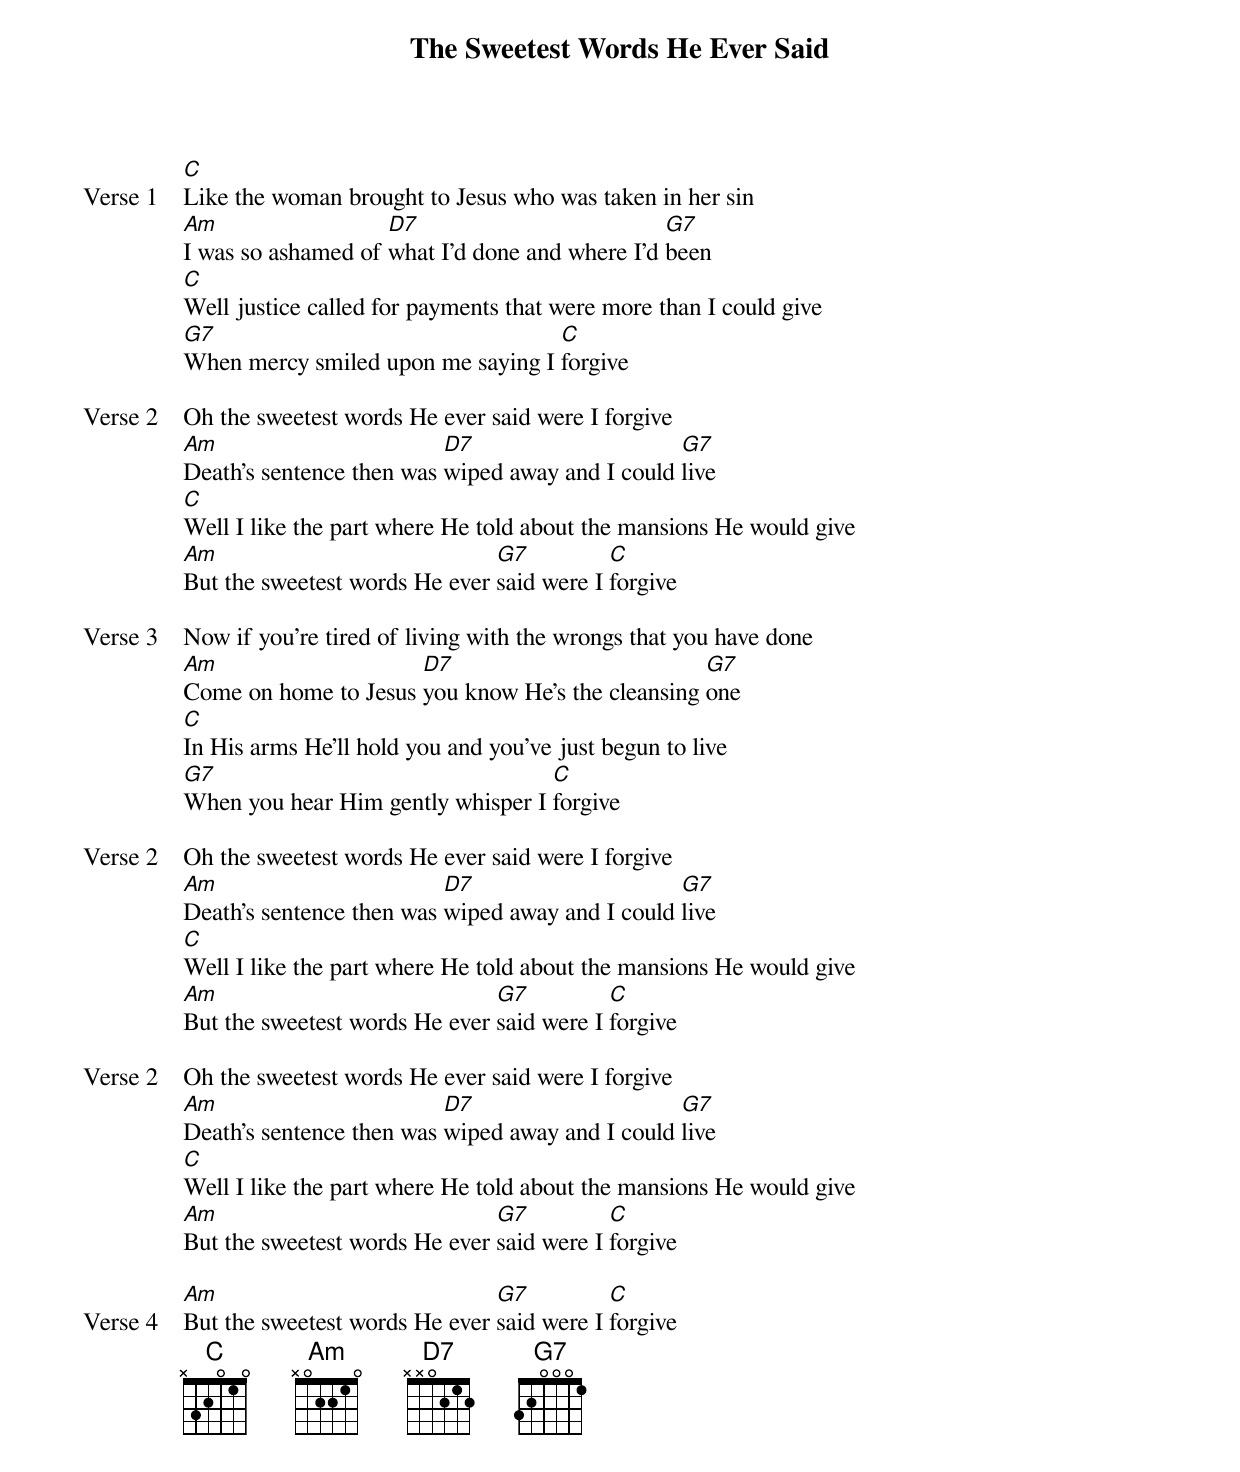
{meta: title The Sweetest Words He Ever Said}
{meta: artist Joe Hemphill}
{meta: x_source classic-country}
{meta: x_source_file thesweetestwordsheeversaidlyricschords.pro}
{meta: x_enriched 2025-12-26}

{start_of_verse: Verse 1}
[C]Like the woman brought to Jesus who was taken in her sin
[Am]I was so ashamed of [D7]what I'd done and where I'd [G7]been
[C]Well justice called for payments that were more than I could give
[G7]When mercy smiled upon me saying I [C]forgive
{end_of_verse}

{start_of_verse: Verse 2}
Oh the sweetest words He ever said were I forgive
[Am]Death's sentence then was [D7]wiped away and I could [G7]live
[C]Well I like the part where He told about the mansions He would give
[Am]But the sweetest words He ever [G7]said were I [C]forgive
{end_of_verse}

{start_of_verse: Verse 3}
Now if you're tired of living with the wrongs that you have done
[Am]Come on home to Jesus [D7]you know He's the cleansing [G7]one
[C]In His arms He'll hold you and you've just begun to live
[G7]When you hear Him gently whisper I [C]forgive
{end_of_verse}

{start_of_verse: Verse 2}
Oh the sweetest words He ever said were I forgive
[Am]Death's sentence then was [D7]wiped away and I could [G7]live
[C]Well I like the part where He told about the mansions He would give
[Am]But the sweetest words He ever [G7]said were I [C]forgive
{end_of_verse}

{start_of_verse: Verse 2}
Oh the sweetest words He ever said were I forgive
[Am]Death's sentence then was [D7]wiped away and I could [G7]live
[C]Well I like the part where He told about the mansions He would give
[Am]But the sweetest words He ever [G7]said were I [C]forgive
{end_of_verse}

{start_of_verse: Verse 4}
[Am]But the sweetest words He ever [G7]said were I [C]forgive
{end_of_verse}
